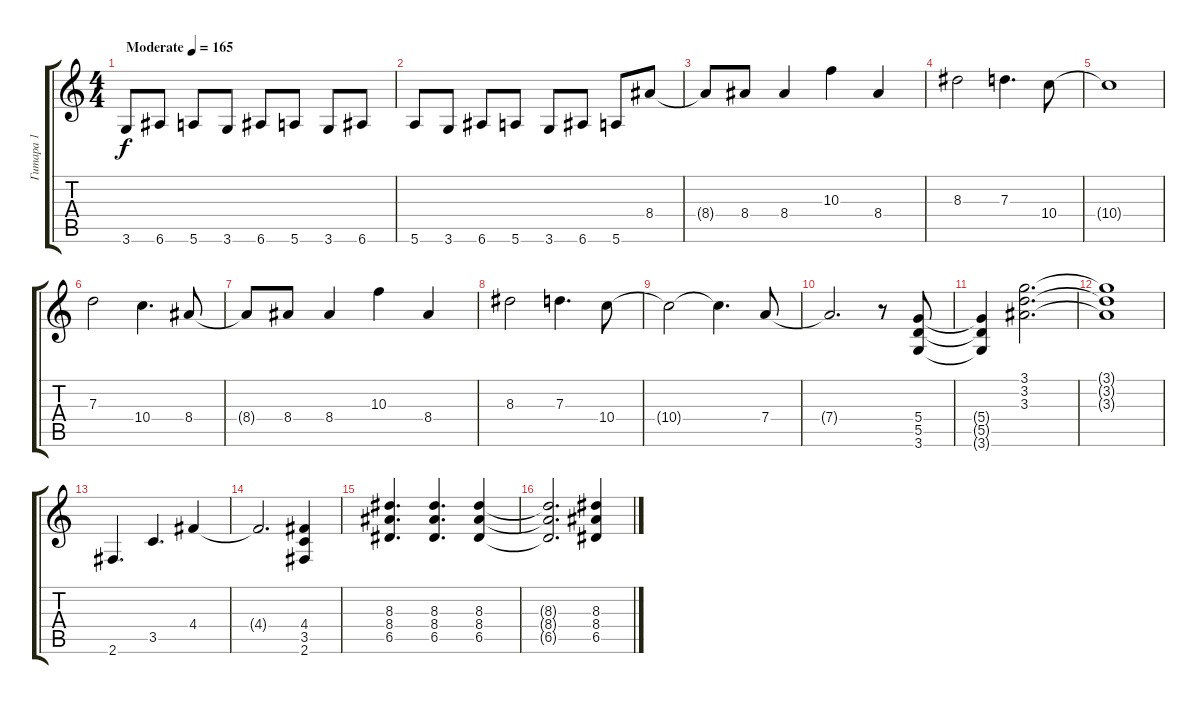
\track ("Гитара 1" "Гитара 1") {instrument distortionguitar}
\staff {score tabs}
\tuning (E4 B3 G3 D3 A2 E2) {hide}
\ts (4 4)
\tempo (165 "Moderate")
\clef g2
\ks c
3.6.8{dy f instrument distortionguitar} 6.6.8 5.6.8 3.6.8 6.6.8 5.6.8 3.6.8 6.6.8 |
5.6.8 3.6.8 6.6.8 5.6.8 3.6.8 6.6.8 5.6.8 8.4.8 |
8.4{t}.8 8.4.8 8.4.4 10.3.4 8.4.4 |
8.3.2 7.3.4{d} 10.4.8 |
10.4{t}.1 |
7.3.2 10.4.4{d} 8.4.8 |
8.4{t}.8 8.4.8 8.4.4 10.3.4 8.4.4 |
8.3.2 7.3.4{d} 10.4.8 |
10.4{t}.2 10.4{t}.4{d} 7.4.8 |
7.4{t}.2{d} r.8 (5.4 5.5 3.6).8 |
(5.4{t} 5.5{t} 3.6{t}).4 (3.1 3.2 3.3).2{d} |
(3.1{t} 3.2{t} 3.3{t}).1 |
2.6.4{d} 3.5.4{d} 4.4.4 |
4.4{t}.2{d} (4.4 3.5 2.6).4 |
(8.3 8.4 6.5).4{d} (8.3 8.4 6.5).4{d} (8.3 8.4 6.5).4 |
(8.3{t} 8.4{t} 6.5{t}).2{d} (8.3 8.4 6.5).4
